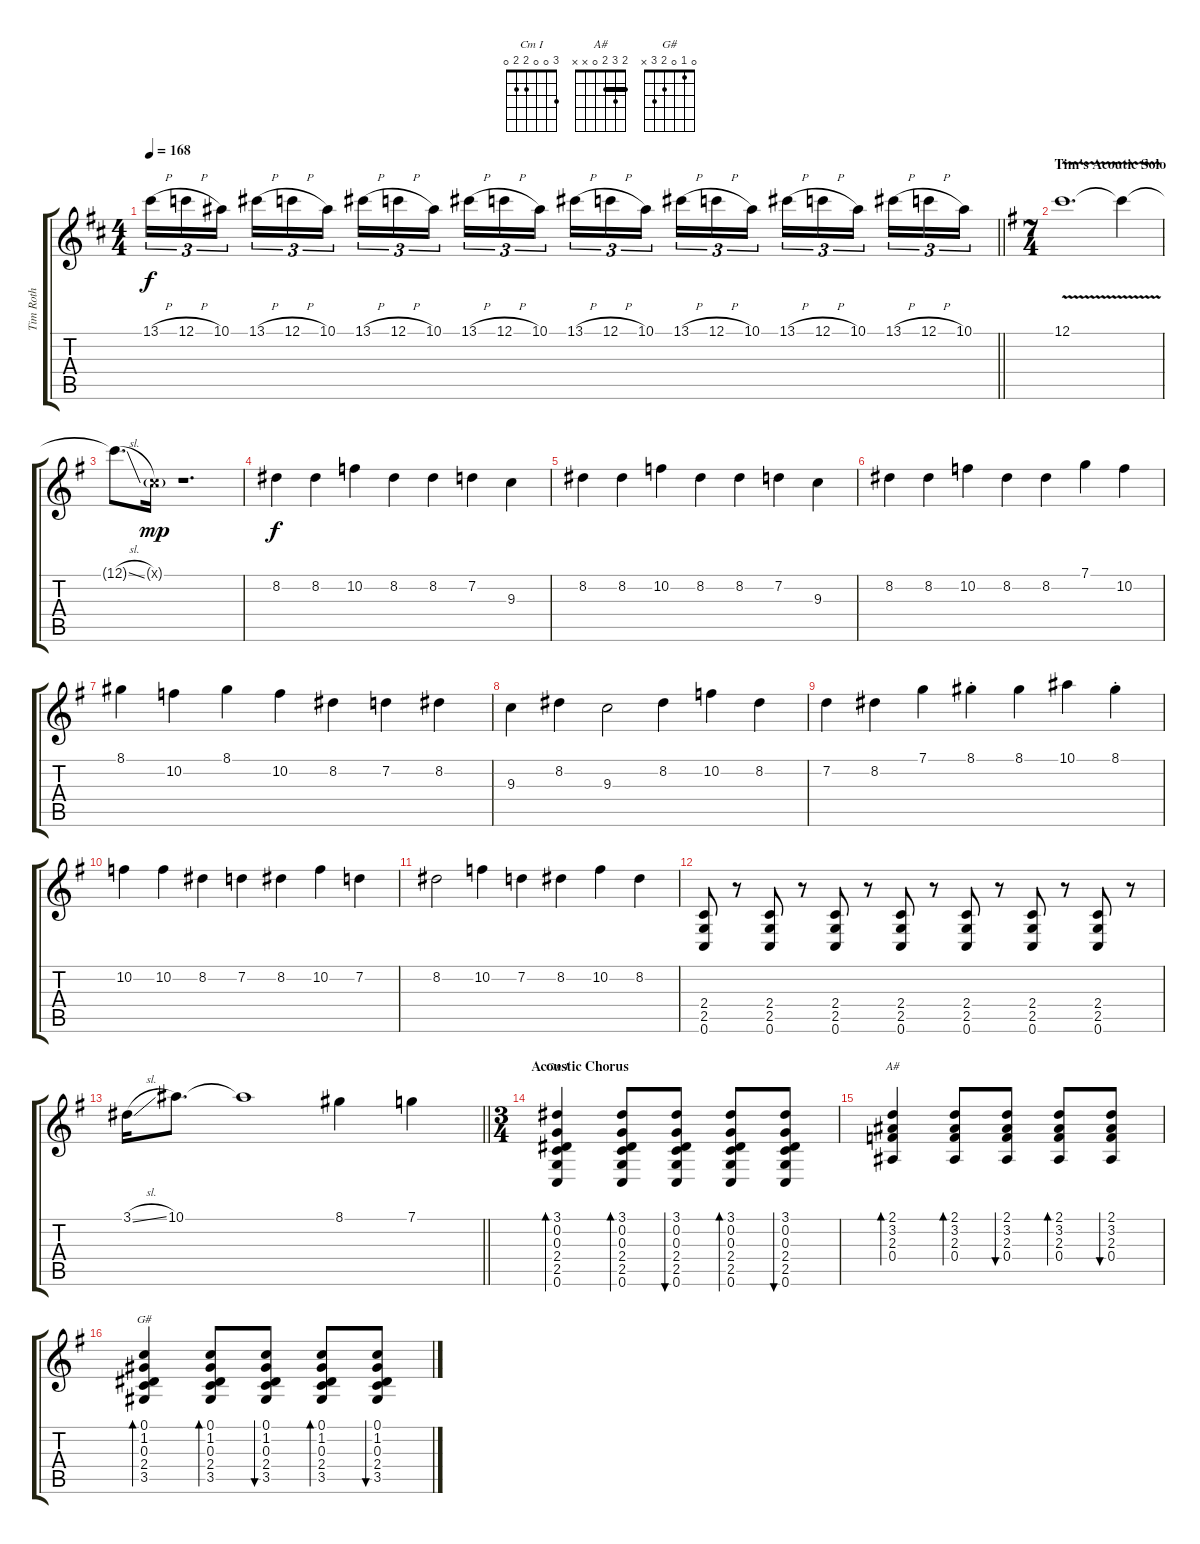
\track ("Tim Roth" "Tim Roth") {instrument electricguitarjazz}
\staff {score tabs}
\tuning (C4 G3 Eb3 Bb2 F2 C2) {hide}
\chord ("Cm I" 3 0 0 2 2 0)
\chord ("A#" 2 3 2 0 x x) {barre 2}
\chord ("G#" 0 1 0 2 3 x)
\ts (4 4)
\tempo 168
\clef g2
\barLineRight lightlight
\ks d
13.1{h}.16{tu (3 2) dy f} 12.1{h}.16{tu (3 2)} 10.1.16{tu (3 2) beam splitsecondary} 13.1{h}.16{tu (3 2)} 12.1{h}.16{tu (3 2)} 10.1.16{tu (3 2)} 13.1{h}.16{tu (3 2)} 12.1{h}.16{tu (3 2)} 10.1.16{tu (3 2) beam splitsecondary} 13.1{h}.16{tu (3 2)} 12.1{h}.16{tu (3 2)} 10.1.16{tu (3 2)} 13.1{h}.16{tu (3 2)} 12.1{h}.16{tu (3 2)} 10.1.16{tu (3 2) beam splitsecondary} 13.1{h}.16{tu (3 2)} 12.1{h}.16{tu (3 2)} 10.1.16{tu (3 2)} 13.1{h}.16{tu (3 2)} 12.1{h}.16{tu (3 2)} 10.1.16{tu (3 2) beam splitsecondary} 13.1{h}.16{tu (3 2)} 12.1{h}.16{tu (3 2)} 10.1.16{tu (3 2)} |
\ts (7 4)
\section ("" "Tim's Acoutic Solo")
\ks g
12.1{v}.1{d} 12.1{t}.4 |
12.1{sl t}.8{d} 0.1{g x}.16{dy mp} r.1{d} |
8.2.4{dy f instrument electricguitarjazz} 8.2.4 10.2.4 8.2.4 8.2.4 7.2.4 9.3.4 |
8.2.4 8.2.4 10.2.4 8.2.4 8.2.4 7.2.4 9.3.4 |
8.2.4 8.2.4 10.2.4 8.2.4 8.2.4 7.1.4 10.2.4 |
8.1.4 10.2.4 8.1.4 10.2.4 8.2.4 7.2.4 8.2.4 |
9.3.4 8.2.4 9.3.2 8.2.4 10.2.4 8.2.4 |
7.2.4 8.2.4 7.1.4 8.1{st}.4 8.1.4 10.1.4 8.1{st}.4 |
10.2.4 10.2.4 8.2.4 7.2.4 8.2.4 10.2.4 7.2.4 |
8.2.2 10.2.4 7.2.4 8.2.4 10.2.4 8.2.4 |
(2.4 2.5 0.6).8{instrument distortionguitar} r.8 (2.4 2.5 0.6).8 r.8 (2.4 2.5 0.6).8 r.8 (2.4 2.5 0.6).8 r.8 (2.4 2.5 0.6).8 r.8 (2.4 2.5 0.6).8 r.8 (2.4 2.5 0.6).8 r.8 |
\barLineRight lightlight
3.1{sl}.16{instrument electricguitarjazz} 10.1.8{d} 10.1{t}.1 8.1.4 7.1.4 |
\ts (3 4)
\section ("" "Acoustic Chorus")
(3.1 0.2 0.3 2.4 2.5 0.6).4{bd 120 ch "Cm I"} (3.1 0.2 0.3 2.4 2.5 0.6).8{bd 60} (3.1 0.2 0.3 2.4 2.5 0.6).8{bu 60} (3.1 0.2 0.3 2.4 2.5 0.6).8{bd 60} (3.1 0.2 0.3 2.4 2.5 0.6).8{bu 60} |
(2.1 3.2 2.3 0.4).4{bd 60 ch "A#"} (2.1 3.2 2.3 0.4).8{bd 60} (2.1 3.2 2.3 0.4).8{bu 60} (2.1 3.2 2.3 0.4).8{bd 60} (2.1 3.2 2.3 0.4).8{bu 60} |
(0.1 1.2 0.3 2.4 3.5).4{bd 60 ch "G#"} (0.1 1.2 0.3 2.4 3.5).8{bd 60} (0.1 1.2 0.3 2.4 3.5).8{bu 60} (0.1 1.2 0.3 2.4 3.5).8{bd 60} (0.1 1.2 0.3 2.4 3.5).8{bu 60}
